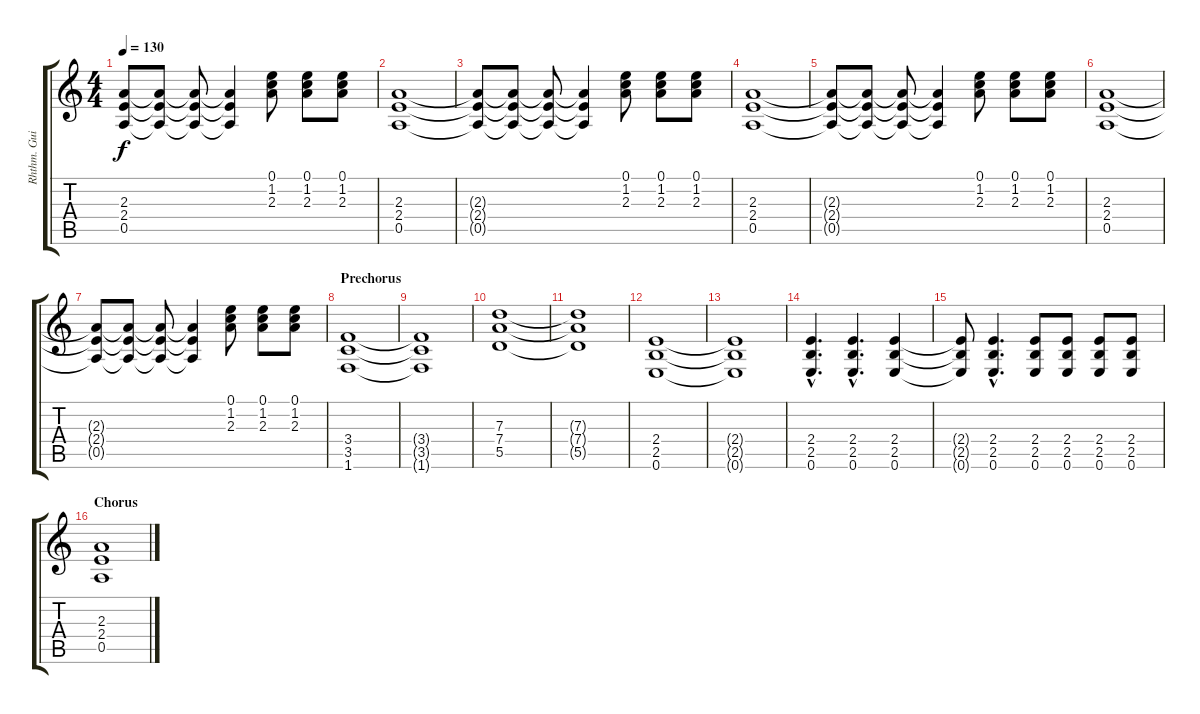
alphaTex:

\track ("Rhthm. Guitar" "Rhthm. Gui") {instrument distortionguitar}
\staff {score tabs}
\tuning (E4 B3 G3 D3 A2 E2) {hide}
\ts (4 4)
\tempo 130
\clef g2
\ks c
(2.3{t} 2.4{t} 0.5{t}).8{dy f} (2.3{t} 2.4{t} 0.5{t}).8 (2.3{t} 2.4{t} 0.5{t}).8 (2.3{t} 2.4{t} 0.5{t}).4 (0.1 1.2 2.3).8 (0.1 1.2 2.3).8 (0.1 1.2 2.3).8 |
(2.3 2.4 0.5).1 |
(2.3{t} 2.4{t} 0.5{t}).8 (2.3{t} 2.4{t} 0.5{t}).8 (2.3{t} 2.4{t} 0.5{t}).8 (2.3{t} 2.4{t} 0.5{t}).4 (0.1 1.2 2.3).8 (0.1 1.2 2.3).8 (0.1 1.2 2.3).8 |
(2.3 2.4 0.5).1 |
(2.3{t} 2.4{t} 0.5{t}).8 (2.3{t} 2.4{t} 0.5{t}).8 (2.3{t} 2.4{t} 0.5{t}).8 (2.3{t} 2.4{t} 0.5{t}).4 (0.1 1.2 2.3).8 (0.1 1.2 2.3).8 (0.1 1.2 2.3).8 |
(2.3 2.4 0.5).1 |
(2.3{t} 2.4{t} 0.5{t}).8 (2.3{t} 2.4{t} 0.5{t}).8 (2.3{t} 2.4{t} 0.5{t}).8 (2.3{t} 2.4{t} 0.5{t}).4 (0.1 1.2 2.3).8 (0.1 1.2 2.3).8 (0.1 1.2 2.3).8 |
\section ("" "Prechorus")
(3.4 3.5 1.6).1 |
(3.4{t} 3.5{t} 1.6{t}).1 |
(7.3 7.4 5.5).1 |
(7.3{t} 7.4{t} 5.5{t}).1 |
(2.4 2.5 0.6).1 |
(2.4{t} 2.5{t} 0.6{t}).1 |
(2.4{hac} 2.5{hac} 0.6{hac}).4{d} (2.4{hac} 2.5{hac} 0.6{hac}).4{d} (2.4 2.5 0.6).4 |
(2.4{t} 2.5{t} 0.6{t}).8 (2.4{hac} 2.5{hac} 0.6{hac}).4{d} (2.4 2.5 0.6).8 (2.4 2.5 0.6).8 (2.4 2.5 0.6).8 (2.4 2.5 0.6).8 |
\section ("" "Chorus")
(2.3 2.4 0.5).1
